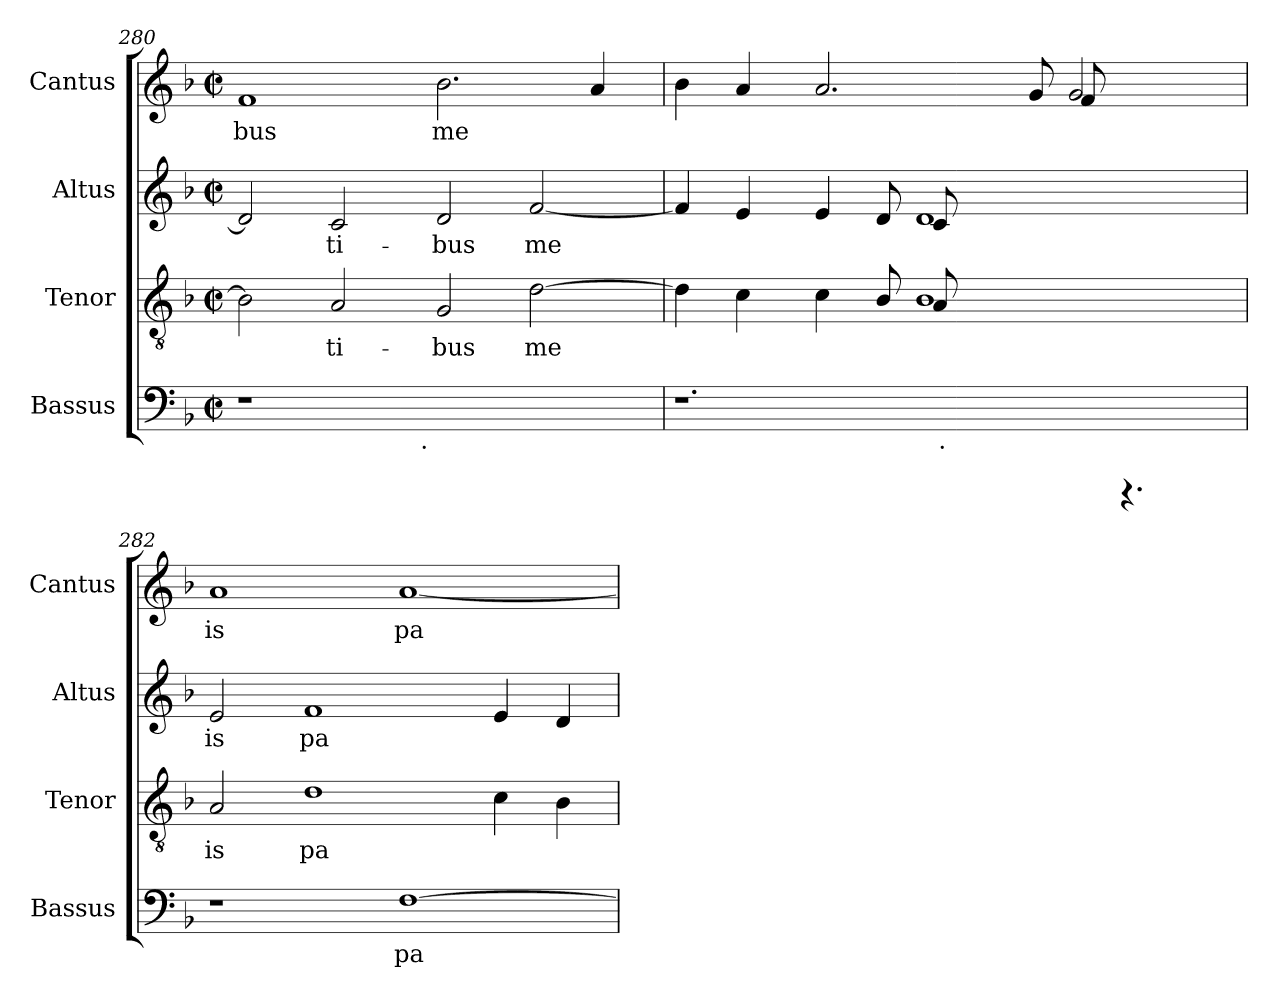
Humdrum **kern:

**kern	**text	**kern	**text	**kern	**text	**kern	**text
*part4	*part4	*part3	*part3	*part2	*part2	*part1	*part1
*staff4	*staff4	*staff3	*staff3	*staff2	*staff2	*staff1	*staff1
*I"Bassus	*	*I"Tenor	*	*I"Altus	*	*I"Cantus	*
*I'Bassus	*	*I'Tenor	*	*I'Altus	*	*I'Cantus	*
*clefF4	*	*clefGv2	*	*clefG2	*	*clefG2	*
*k[b-]	*	*k[b-]	*	*k[b-]	*	*k[b-]	*
*F:	*	*F:	*	*F:	*	*F:	*
*M2/2	*	*M2/2	*	*M2/2	*	*M2/2	*
*met(c|)	*	*met(c|)	*	*met(c|)	*	*met(c|)	*
=280	=280	=280	=280	=280	=280	=280	=280
!	!	!	!LO:LY:b:cj	!	!LO:LY:b:cj	!	!LO:LY:b:cj
*^	*	*	*	*	*	*	*
1r	2ryy	.	2B-\]	--	2d/]	--	1f	-bus
!	!	!	!	!LO:LY:b:cj	!	!LO:LY:b:cj	!	!
.	4...ryy	.	2A/	-ti-	2c/	-ti-	.	.
!	!LO:TX:b:t=.	!	!	!	!	!	!	!
.	1ryy	.	.	.	.	.	.	.
!	!	!	!	!LO:LY:b:cj	!	!LO:LY:b:cj	!	!LO:LY:b:cj
1ryy	.	.	2G/	-bus	2d/	-bus	2.b-\	me-
!	!	!	!	!LO:LY:b:cj	!	!LO:LY:b:cj	!	!
.	.	.	[>2d\	me-	[<2f/	me-	.	.
!	!	!	!	!	!	!	!	!LO:LY:b:cj
.	.	.	.	.	.	.	4a/	--
.	32ryy	.	.	.	.	.	.	.
=281	=281	=281	=281	=281	=281	=281	=281	=281
!	!	!	!	!LO:LY:b:cj	!	!LO:LY:b:cj	!	!LO:LY:b:cj
*	*	*	*^	*	*^	*	*^	*
1.r	2ryy	.	4d\]	2..ryy	--	4f/]	2..ryy	--	4b-\	4.ryy	--
!	!	!	!	!	!LO:LY:b:cj	!	!	!LO:LY:b:cj	!	!	!LO:LY:b:cj
.	.	.	4c\	.	--	4e/	.	--	4a/	.	--
*	*	*	*	*	*	*	*	*	*v	*v	*
!	!	!	!	!	!LO:LY:b:cj	!	!	!LO:LY:b:cj	!	!LO:LY:b:cj
.	4ryy	.	4c\	.	--	4e/	.	--	2.a/	--
!	!	!	!	!	!LO:LY:b:cj	!	!	!LO:LY:b:cj	!	!
.	8ryy	.	8B-/L	.	--	8d/L	.	--	.	.
!	!	!	!	!	!LO:LY:b:cj	!	!	!LO:LY:b:cj	!	!
.	32.ryy	.	1B-	8A/	--	1d	8c/	--	.	.
*	*	*	*	*	*	*	*	*	*^	*
!	!LO:TX:b:t=.	!	!	!	!	!	!	!	!	!	!
.	2ryy	.	.	.	.	.	.	.	.	.	.
*	*	*	*	*	*	*	*	*	*v	*v	*
.	.	.	.	2..ryy	.	.	2..ryy	.	.	.
!	!	!	!	!	!	!	!	!	!	!LO:LY:b:cj
.	.	.	.	.	.	.	.	.	8g/L	--
*	*	*	*	*	*	*	*	*	*^	*
!	!	!	!	!	!	!	!	!	!	!	!LO:LY:b:cj
.	.	.	.	.	.	.	.	.	2g/	8f/	--
.	4ryy	.	.	.	.	.	.	.	.	.	.
4.rCCC	.	.	.	.	.	.	.	.	.	4.ryy	.
.	8ryy	.	.	.	.	.	.	.	.	.	.
.	16ryy	.	.	.	.	.	.	.	.	.	.
.	64ryy	.	.	.	.	.	.	.	.	.	.
=282	=282	=282	=282	=282	=282	=282	=282	=282	=282	=282	=282
!	!	!	!	!	!LO:LY:b:cj	!	!	!LO:LY:b:cj	!	!	!LO:LY:b:cj
*v	*v	*	*	*	*	*v	*v	*	*v	*v	*
*	*	*v	*v	*	*	*	*	*
1r	.	2A/	-is	2e/	-is	1a	-is
!	!	!	!LO:LY:b:cj	!	!LO:LY:b:cj	!	!
.	.	1d	pa-	1f	pa-	.	.
!	!LO:LY:b:cj	!	!	!	!	!	!LO:LY:b:cj
[<1F	pa	.	.	.	.	[<1a	pa-
!	!	!	!LO:LY:b:cj	!	!LO:LY:b:cj	!	!
.	.	4c\	--	4e/	--	.	.
!	!	!	!LO:LY:b:cj	!	!LO:LY:b:cj	!	!
.	.	4B-\	--	4d/	--	.	.
=	=	=	=	=	=	=	=
*-	*-	*-	*-	*-	*-	*-	*-
